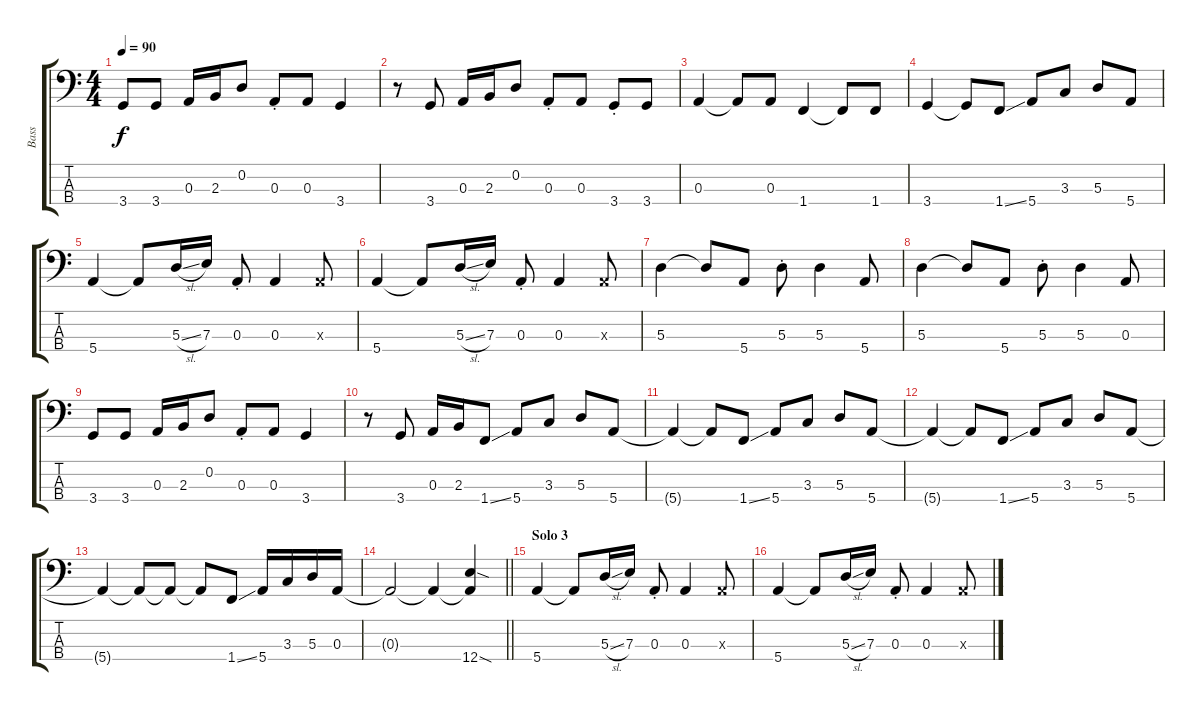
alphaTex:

\track ("Bass" "Bass") {instrument fretlessbass}
\staff {score tabs}
\tuning (G2 D2 A1 E1) {hide}
\ts (4 4)
\tempo 90
\clef f4
\ks aminor
3.4.8{dy f} 3.4.8 0.3.16 2.3.16 0.2.8 0.3{st}.8 0.3.8 3.4.4 |
r.8 3.4.8 0.3.16 2.3.16 0.2.8 0.3{st}.8 0.3.8 3.4{st}.8 3.4.8 |
0.3.4 0.3{t}.8 0.3.8 1.4.4 1.4{t}.8 1.4.8 |
3.4.4 3.4{t}.8 1.4{ss}.8 5.4.8 3.3.8 5.3.8 5.4.8 |
5.4.4 5.4{t}.8 5.3{sl}.16 7.3.16 0.3{st}.8 0.3.4 0.3{x}.8 |
5.4.4 5.4{t}.8 5.3{sl}.16 7.3.16 0.3{st}.8 0.3.4 0.3{x}.8 |
5.3.4 5.3{t}.8 5.4.8 5.3{st}.8 5.3.4 5.4.8 |
5.3.4 5.3{t}.8 5.4.8 5.3{st}.8 5.3.4 0.3.8 |
3.4.8 3.4.8 0.3.16 2.3.16 0.2.8 0.3{st}.8 0.3.8 3.4.4 |
r.8 3.4.8 0.3.16 2.3.16 1.4{ss}.8 5.4.8 3.3.8 5.3.8 5.4.8 |
5.4{t}.4 5.4{t}.8 1.4{ss}.8 5.4.8 3.3.8 5.3.8 5.4.8 |
5.4{t}.4 5.4{t}.8 1.4{ss}.8 5.4.8 3.3.8 5.3.8 5.4.8 |
5.4{t}.4 5.4{t}.8 5.4{t}.8 5.4{t}.8 1.4{ss}.8 5.4.16 3.3.16 5.3.16 0.3.16 |
\barLineRight lightlight
0.3{t}.2 0.3{t}.4 (0.3{t} 12.4{sod}).4 |
\section ("" "Solo 3")
5.4.4 5.4{t}.8 5.3{sl}.16 7.3.16 0.3{st}.8 0.3.4 0.3{x}.8 |
5.4.4 5.4{t}.8 5.3{sl}.16 7.3.16 0.3{st}.8 0.3.4 0.3{x}.8
